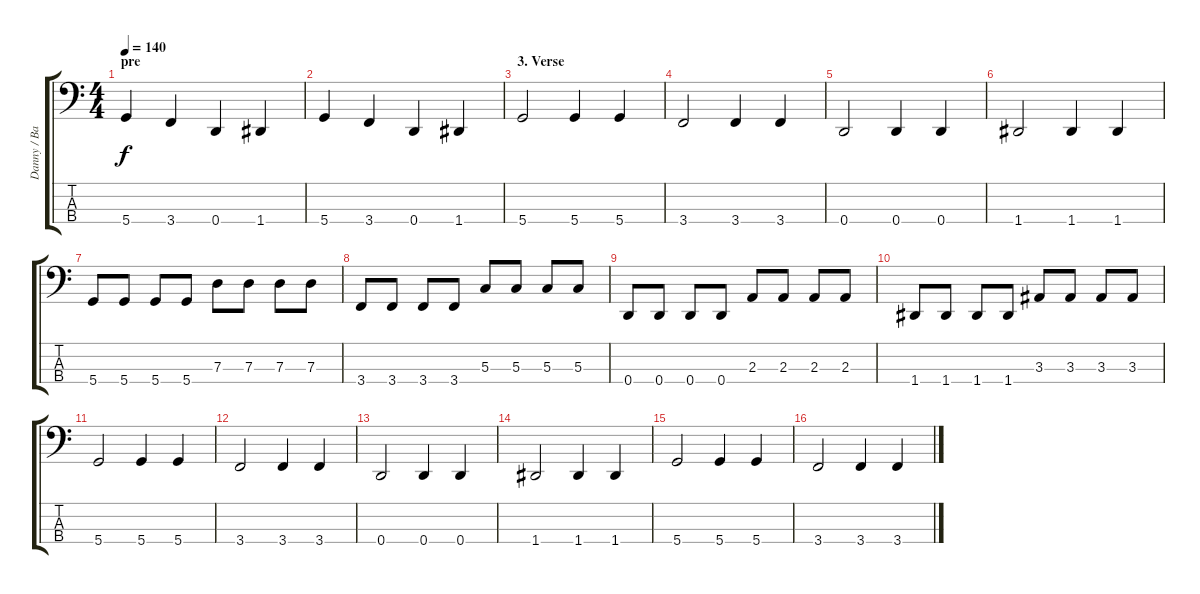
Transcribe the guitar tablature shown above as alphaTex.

\track ("Danny / Bass" "Danny / Ba") {instrument electricbasspick}
\staff {score tabs}
\tuning (F2 C2 G1 D1) {hide}
\ts (4 4)
\section ("" "pre")
\tempo 140
\clef f4
\ks c
5.4.4{dy f} 3.4.4 0.4.4 1.4.4 |
5.4.4 3.4.4 0.4.4 1.4.4 |
\section ("" "3. Verse")
5.4.2 5.4.4 5.4.4 |
3.4.2 3.4.4 3.4.4 |
0.4.2 0.4.4 0.4.4 |
1.4.2 1.4.4 1.4.4 |
5.4.8 5.4.8 5.4.8 5.4.8 7.3.8 7.3.8 7.3.8 7.3.8 |
3.4.8 3.4.8 3.4.8 3.4.8 5.3.8 5.3.8 5.3.8 5.3.8 |
0.4.8 0.4.8 0.4.8 0.4.8 2.3.8 2.3.8 2.3.8 2.3.8 |
1.4.8 1.4.8 1.4.8 1.4.8 3.3.8 3.3.8 3.3.8 3.3.8 |
5.4.2 5.4.4 5.4.4 |
3.4.2 3.4.4 3.4.4 |
0.4.2 0.4.4 0.4.4 |
1.4.2 1.4.4 1.4.4 |
5.4.2 5.4.4 5.4.4 |
3.4.2 3.4.4 3.4.4
